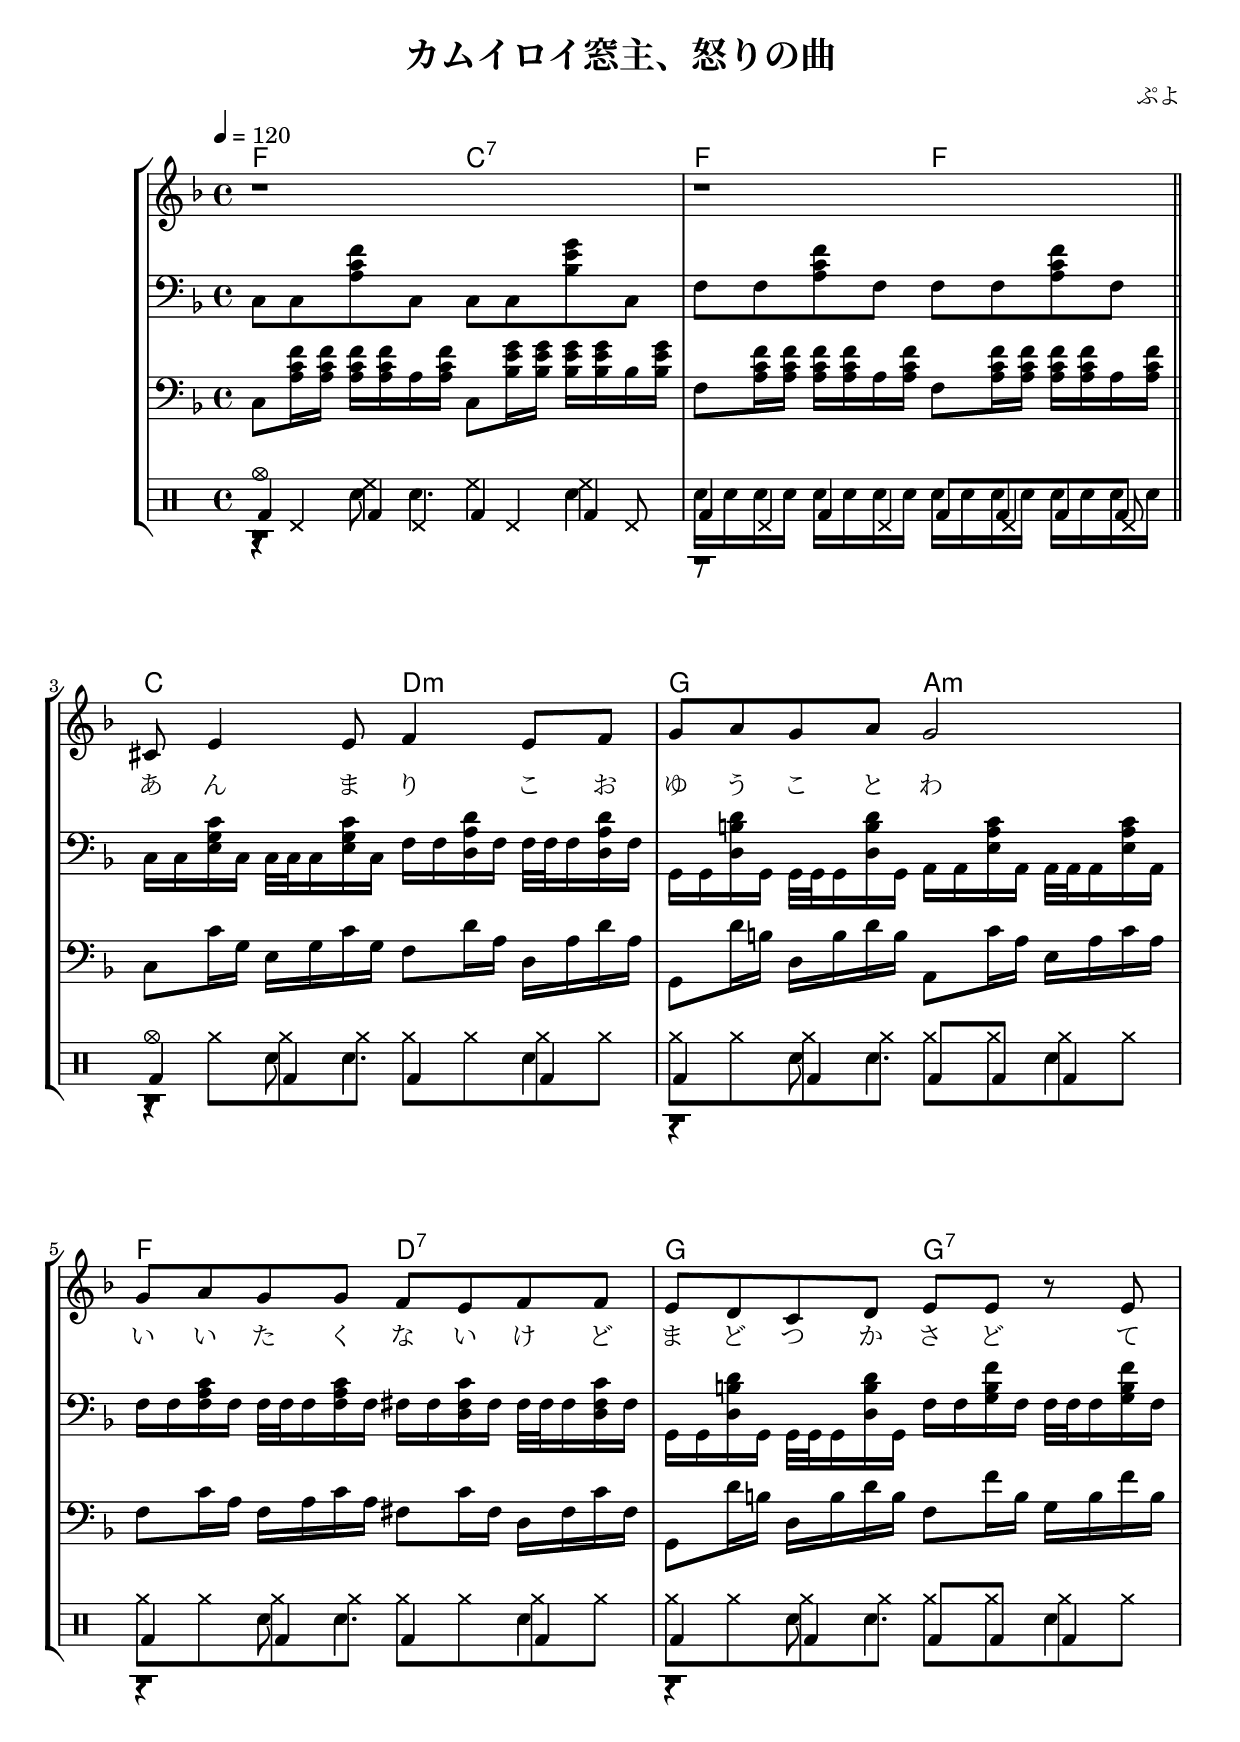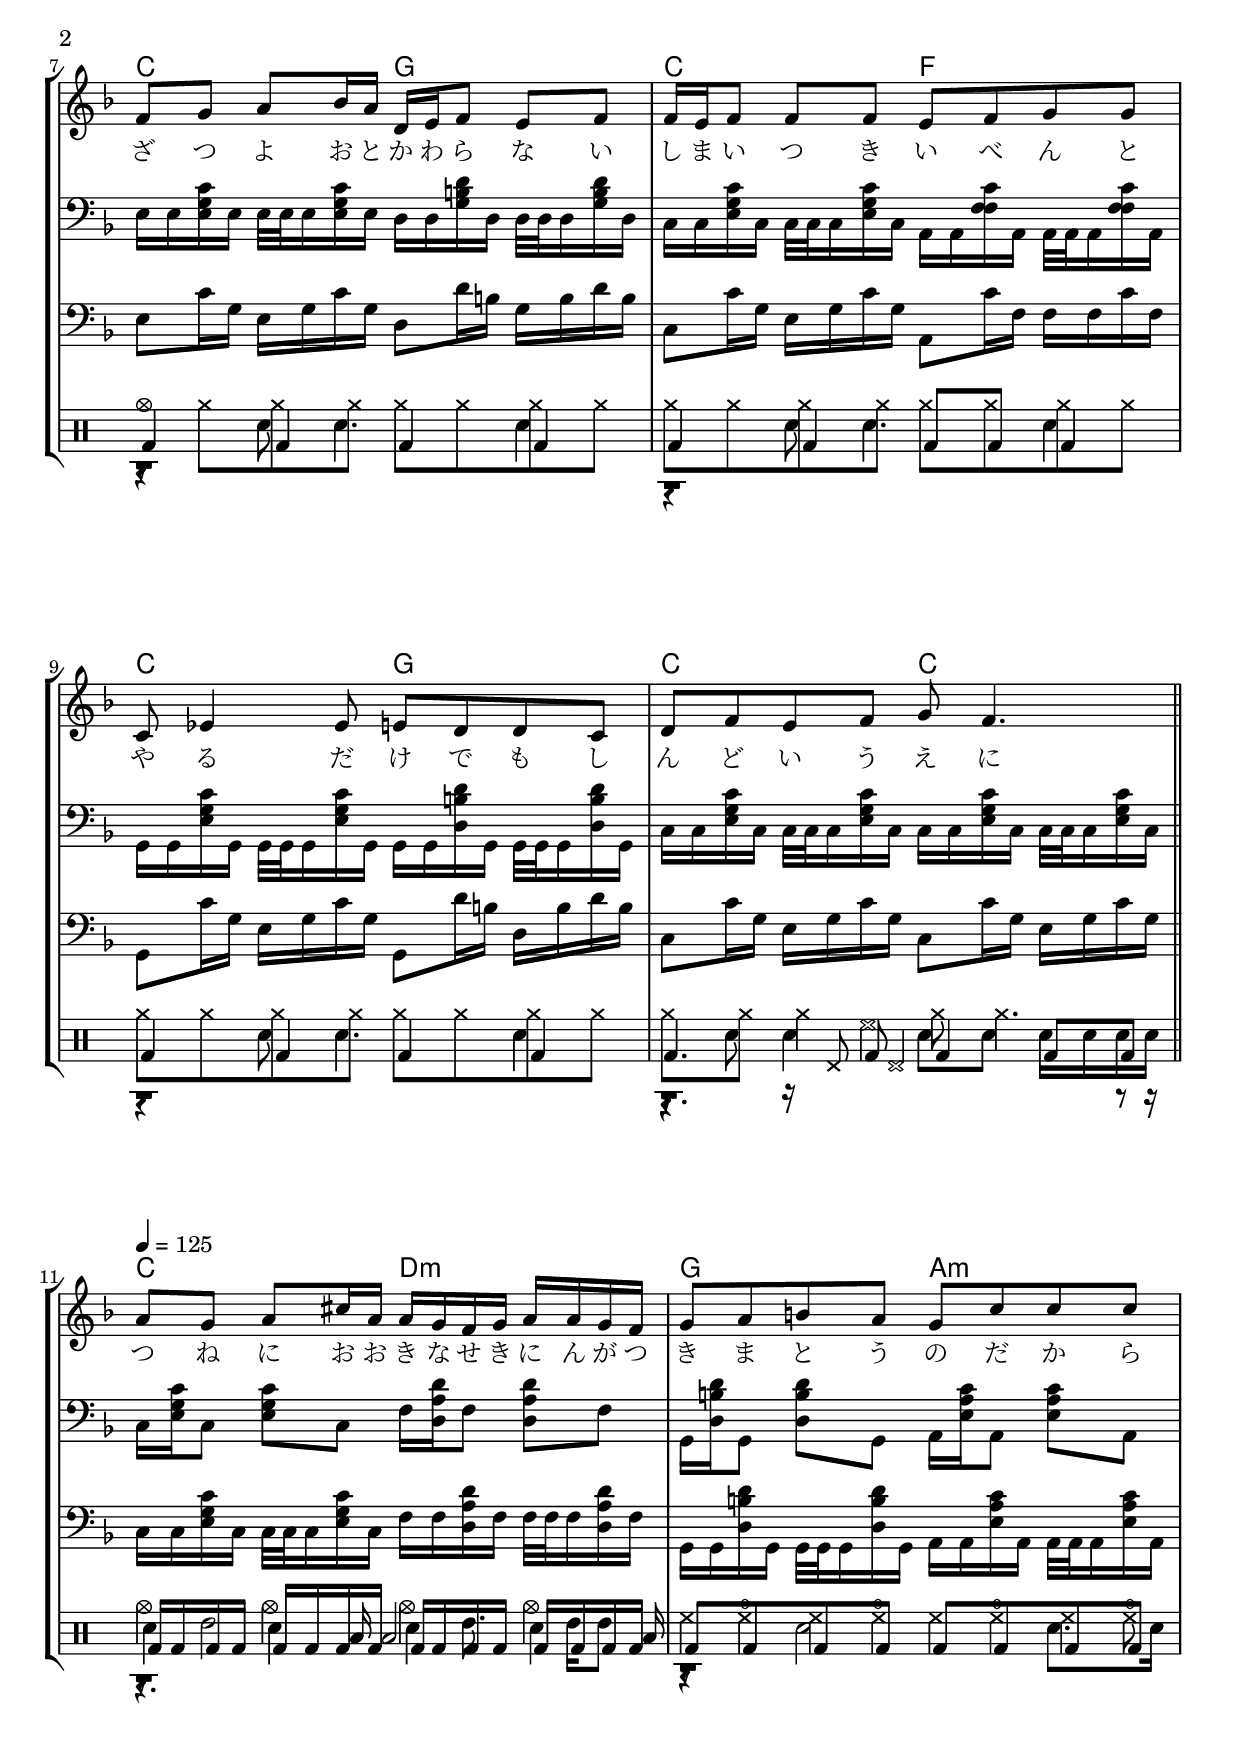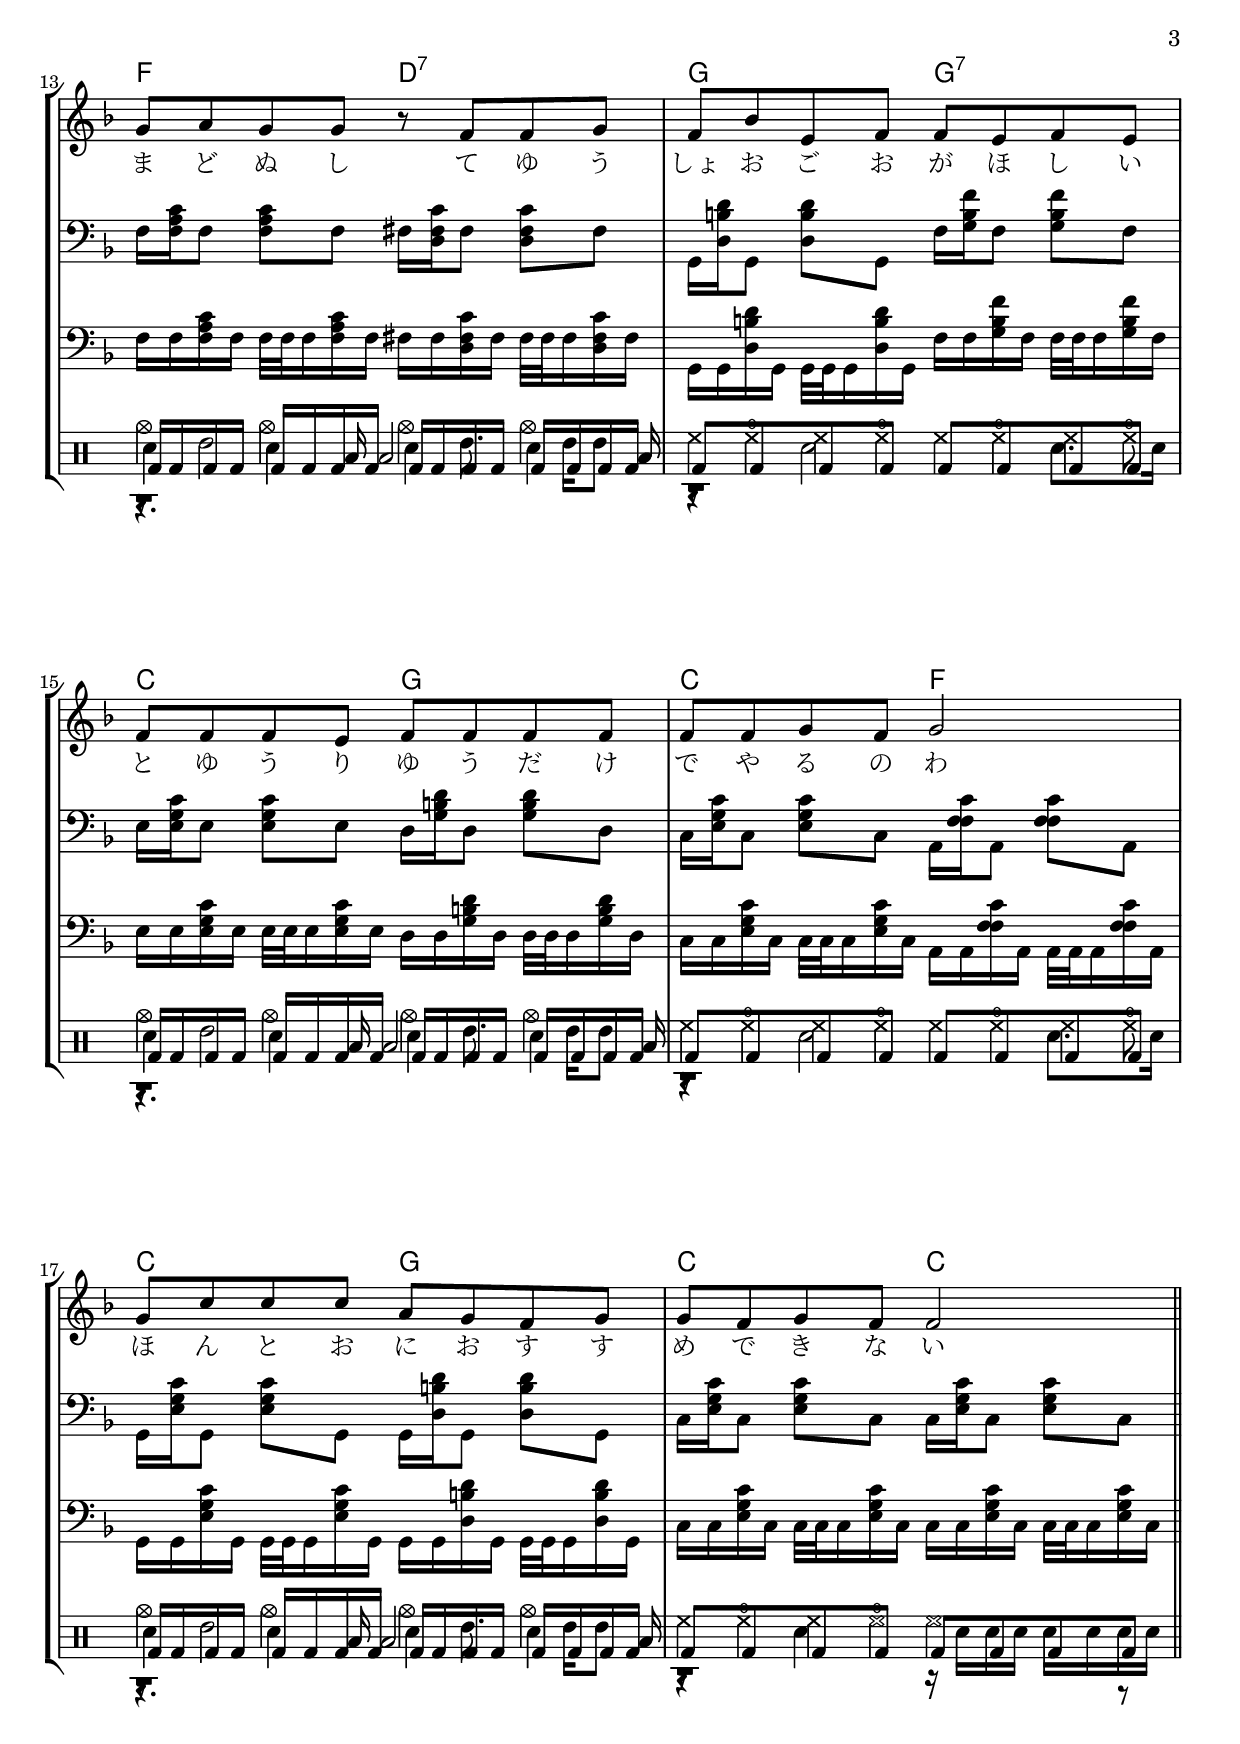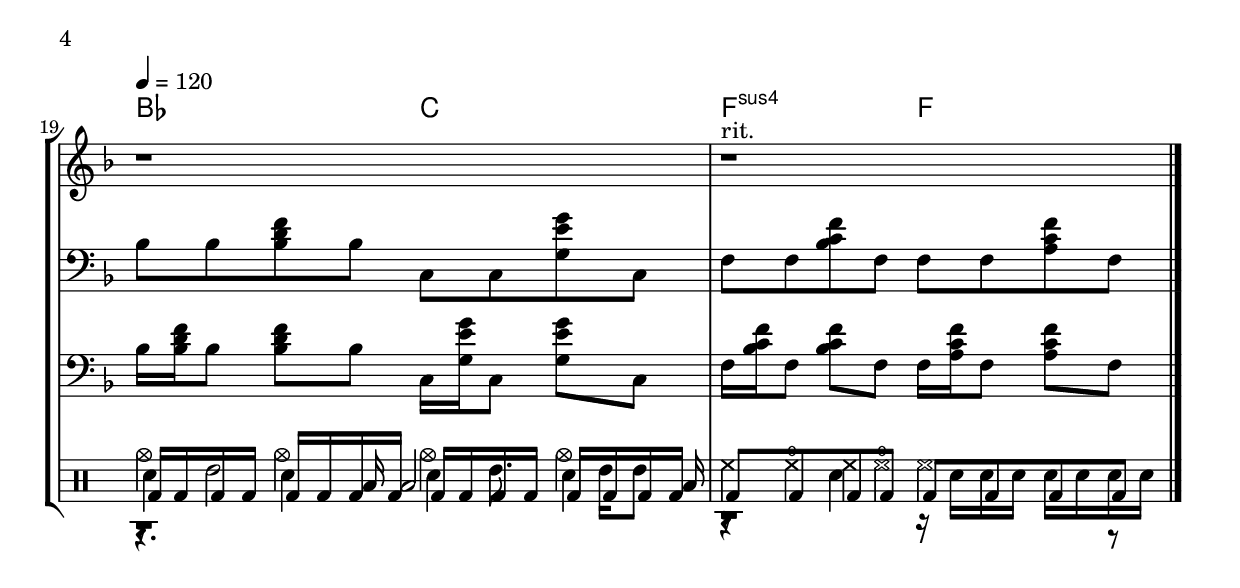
\version "2.12.1"

\header {
	title = \markup {カムイロイ窓主、怒りの曲}
	composer = \markup \center-column {ぷよ}
}

harmony = \chordmode {
	f2 c:7 f f 

	c d:m g a:m f d:7 g g:7 c g c f c g c c 

	c d:m g a:m f d:7 g g:7 c g c f c g c c 

	bes c f:sus4 f 
}

melody = {
	\key f \major
	\tempo 4 = 120
	r1 | r1   
	\set Staff.midiInstrument = #"mmi0.38"
	 cis'8  e'4  e'8  f'4  e'8  f'8 
	g'8  a'8  g'8  a'8  g'2 
	g'8  a'8  g'8  g'8  f'8  e'8  f'8  f'8 
	e'8  d'8  c'8  d'8  e'8  e'8  r8  e'8 
	f'8  g'8  a'8  bes'16  a'16  d'16  e'16  f'8  e'8  f'8 
	f'16  e'16  f'8  f'8  f'8  e'8  f'8  g'8  g'8 
	c'8  es'4  es'8  e'8  d'8  d'8  c'8 
	d'8  f'8  e'8  f'8  g'8  f'4.
	\set Staff.midiInstrument = #"mmi0.38"
		\tempo 4 = 125
 a'8  g'8  a'8  cis''16  a'16  a'16  g'16  f'16  g'16  a'16  a'16  g'16  f'16 
	g'8  a'8  b'8  a'8  g'8  c''8  c''8  c''8 
	g'8  a'8  g'8  g'8  r8  f'8  f'8  g'8 
	f'8  bes'8  e'8  f'8  f'8  e'8  f'8  e'8 
	f'8  f'8  f'8  e'8  f'8  f'8  f'8  f'8 
	f'8  f'8  g'8  f'8  g'2 
	g'8  c''8  c''8  c''8  a'8  g'8  f'8  g'8 
	g'8  f'8  g'8  f'8  f'2
	\tempo 4 = 120
	r1 | r1^"rit." \bar "|."
}

words = \lyricmode {
	
	あ  ん  ま  り  こ  お  ゆ  う  こ  と  わ  い  い  た  く  な  い  け  ど  ま  ど  つ  か  さ  ど  て  ざ  つ  よ  お  と  か  わ  ら  な  い  し  ま  い  つ  き  い  べ  ん  と  や  る  だ  け  で  も  し  ん  ど  い  う  え  に  
	つ  ね  に  お  お  き  な  せ  き  に  ん  が  つ  き  ま  と  う  の  だ  か  ら  ま  ど  ぬ  し  て  ゆ  う  しょ  お  ご  お  が  ほ  し  い  と  ゆ  う  り  ゆ  う  だ  け  で  や  る  の  わ  ほ  ん  と  お  に  お  す  す  め  で  き  な  い  
	
}

tempochange = {
	\tempo 4 = 120
	r1 | r1 \bar "||"
	\tempo 4 = 120
	r1 | r1 | r1 | r1 | r1 | r1 | r1 | r1 \bar "||"
	\tempo 4 = 125
	r1 | r1 | r1 | r1 | r1 | r1 | r1 | r1 \bar "||"
	\tempo 4 = 120
	r1 | \tempo 4 = 90 r2 \tempo 4 = 80 r2 \bar "|."
}

mainacc = {
	\clef bass
	\set Staff.midiInstrument = #"Overdriven Guitar"
	\key f \major
	\tempo 4 = 120
	c8 c8 <a c' f'>8 c8
	c8 c8 <bes e' g'>8 c8
	f8 f8 <a c' f'>8 f8
	f8 f8 <a c' f'>8 f8
	\bar "||"

	\set Staff.midiInstrument = #"Overdriven Guitar"
	c16 c16 <e g c'>16 c16   c32 c32 c16 <e g c'>16 c16
	f16 f16 <d a d'>16 f16   f32 f32 f16 <d a d'>16 f16
	g,16 g,16 <d b d'>16 g,16   g,32 g,32 g,16 <d b d'>16 g,16
	a,16 a,16 <e a c'>16 a,16   a,32 a,32 a,16 <e a c'>16 a,16
	f16 f16 <f a c'>16 f16   f32 f32 f16 <f a c'>16 f16
	fis16 fis16 <d fis c'>16 fis16   fis32 fis32 fis16 <d fis c'>16 fis16
	g,16 g,16 <d b d'>16 g,16   g,32 g,32 g,16 <d b d'>16 g,16
	f16 f16 <g b f'>16 f16   f32 f32 f16 <g b f'>16 f16
	e16 e16 <e g c'>16 e16   e32 e32 e16 <e g c'>16 e16
	d16 d16 <g b d'>16 d16   d32 d32 d16 <g b d'>16 d16
	c16 c16 <e g c'>16 c16   c32 c32 c16 <e g c'>16 c16
	a,16 a,16 <f f c'>16 a,16   a,32 a,32 a,16 <f f c'>16 a,16
	g,16 g,16 <e g c'>16 g,16   g,32 g,32 g,16 <e g c'>16 g,16
	g,16 g,16 <d b d'>16 g,16   g,32 g,32 g,16 <d b d'>16 g,16
	c16 c16 <e g c'>16 c16   c32 c32 c16 <e g c'>16 c16
	c16 c16 <e g c'>16 c16   c32 c32 c16 <e g c'>16 c16
	\bar "||"

	\set Staff.midiInstrument = #"Overdriven Guitar"
	\tempo 4 = 125
	c16 <e g c'>16 c8 <e g c'>8 c8
	f16 <d a d'>16 f8 <d a d'>8 f8
	g,16 <d b d'>16 g,8 <d b d'>8 g,8
	a,16 <e a c'>16 a,8 <e a c'>8 a,8
	f16 <f a c'>16 f8 <f a c'>8 f8
	fis16 <d fis c'>16 fis8 <d fis c'>8 fis8
	g,16 <d b d'>16 g,8 <d b d'>8 g,8
	f16 <g b f'>16 f8 <g b f'>8 f8
	e16 <e g c'>16 e8 <e g c'>8 e8
	d16 <g b d'>16 d8 <g b d'>8 d8
	c16 <e g c'>16 c8 <e g c'>8 c8
	a,16 <f f c'>16 a,8 <f f c'>8 a,8
	g,16 <e g c'>16 g,8 <e g c'>8 g,8
	g,16 <d b d'>16 g,8 <d b d'>8 g,8
	c16 <e g c'>16 c8 <e g c'>8 c8
	c16 <e g c'>16 c8 <e g c'>8 c8
	\bar "||"

	\set Staff.midiInstrument = #"Overdriven Guitar"
	\tempo 4 = 120
	bes8 bes8 <bes d' f'>8 bes8
	c8 c8 <g e' g'>8 c8
	f8 f8 <bes c' f'>8 f8
	f8 f8 <a c' f'>8 f8
	\bar "|."
}

subacc = {
	\clef bass
	\set Staff.midiInstrument = #"Acoustic Guitar (nylon)"
	\key f \major
	\tempo 4 = 120
	c8 <a c' f'>16 <a c' f'>16   <a c' f'>16 <a c' f'>16   a16 <a c' f'>16
	c8 <bes e' g'>16 <bes e' g'>16   <bes e' g'>16 <bes e' g'>16   bes16 <bes e' g'>16
	f8 <a c' f'>16 <a c' f'>16   <a c' f'>16 <a c' f'>16   a16 <a c' f'>16
	f8 <a c' f'>16 <a c' f'>16   <a c' f'>16 <a c' f'>16   a16 <a c' f'>16
	\bar "||"

	\set Staff.midiInstrument = #"Guitar harmonics"
	c8 c'16 g16   e16 g16 c'16 g16
	f8 d'16 a16   d16 a16 d'16 a16
	g,8 d'16 b16   d16 b16 d'16 b16
	a,8 c'16 a16   e16 a16 c'16 a16
	f8 c'16 a16   f16 a16 c'16 a16
	fis8 c'16 fis16   d16 fis16 c'16 fis16
	g,8 d'16 b16   d16 b16 d'16 b16
	f8 f'16 b16   g16 b16 f'16 b16
	e8 c'16 g16   e16 g16 c'16 g16
	d8 d'16 b16   g16 b16 d'16 b16
	c8 c'16 g16   e16 g16 c'16 g16
	a,8 c'16 f16   f16 f16 c'16 f16
	g,8 c'16 g16   e16 g16 c'16 g16
	g,8 d'16 b16   d16 b16 d'16 b16
	c8 c'16 g16   e16 g16 c'16 g16
	c8 c'16 g16   e16 g16 c'16 g16
	\bar "||"

	\set Staff.midiInstrument = #"Distorted Guitar"
	\tempo 4 = 125
	c16 c16 <e g c'>16 c16   c32 c32 c16 <e g c'>16 c16
	f16 f16 <d a d'>16 f16   f32 f32 f16 <d a d'>16 f16
	g,16 g,16 <d b d'>16 g,16   g,32 g,32 g,16 <d b d'>16 g,16
	a,16 a,16 <e a c'>16 a,16   a,32 a,32 a,16 <e a c'>16 a,16
	f16 f16 <f a c'>16 f16   f32 f32 f16 <f a c'>16 f16
	fis16 fis16 <d fis c'>16 fis16   fis32 fis32 fis16 <d fis c'>16 fis16
	g,16 g,16 <d b d'>16 g,16   g,32 g,32 g,16 <d b d'>16 g,16
	f16 f16 <g b f'>16 f16   f32 f32 f16 <g b f'>16 f16
	e16 e16 <e g c'>16 e16   e32 e32 e16 <e g c'>16 e16
	d16 d16 <g b d'>16 d16   d32 d32 d16 <g b d'>16 d16
	c16 c16 <e g c'>16 c16   c32 c32 c16 <e g c'>16 c16
	a,16 a,16 <f f c'>16 a,16   a,32 a,32 a,16 <f f c'>16 a,16
	g,16 g,16 <e g c'>16 g,16   g,32 g,32 g,16 <e g c'>16 g,16
	g,16 g,16 <d b d'>16 g,16   g,32 g,32 g,16 <d b d'>16 g,16
	c16 c16 <e g c'>16 c16   c32 c32 c16 <e g c'>16 c16
	c16 c16 <e g c'>16 c16   c32 c32 c16 <e g c'>16 c16
	\bar "||"

	\set Staff.midiInstrument = #"Distorted Guitar"
	\tempo 4 = 120
	bes16 <bes d' f'>16 bes8 <bes d' f'>8 bes8
	c16 <g e' g'>16 c8 <g e' g'>8 c8
	f16 <bes c' f'>16 f8 <bes c' f'>8 f8
	f16 <a c' f'>16 f8 <a c' f'>8 f8
	\bar "|."
}

percA = {
	\drummode {
	r4 hh4 hh4 hh4  |r1  \bar "||"
	r8 cymr8 cymr8 cymr8 cymr8 cymr8 cymr8 cymr8  |cymr8 cymr8 cymr8 cymr8 cymr8 cymr8 cymr8 cymr8  |cymr8 cymr8 cymr8 cymr8 cymr8 cymr8 cymr8 cymr8  |cymr8 cymr8 cymr8 cymr8 cymr8 cymr8 cymr8 cymr8  |r8 cymr8 cymr8 cymr8 cymr8 cymr8 cymr8 cymr8  |cymr8 cymr8 cymr8 cymr8 cymr8 cymr8 cymr8 cymr8  |cymr8 cymr8 cymr8 cymr8 cymr8 cymr8 cymr8 cymr8  |cymr8 cymr8 cymr4 cymr8 cymr4.  \bar "||"
	r1  |hh4 hh4 hh4 hh4  |r1  |hh4 hh4 hh4 hh4  |r1  |hh4 hh4 hh4 hh4  |r1  |hh4 hh4 hh2  \bar "||"
	r1  |hh4 hh4 hh2  \bar "|."
	}
}

percB = {
	\drummode {
	r4 sn8 sn4. sn4  |sn16 sn16 sn16 sn16 sn16 sn16 sn16 sn16 sn16 sn16 sn16 sn16 sn16 sn16 sn16 sn16  \bar "||"
	r4 sn8 sn4. sn4  |r4 sn8 sn4. sn4  |r4 sn8 sn4. sn4  |r4 sn8 sn4. sn4  |r4 sn8 sn4. sn4  |r4 sn8 sn4. sn4  |r4 sn8 sn4. sn4  |r8 sn8 sn4 sn8 sn8 sn16 sn16 sn16 sn16  \bar "||"
	sn4 sn4 sn4 sn4  |r4 sn2 sn8. sn16  |sn4 sn4 sn4 sn4  |r4 sn2 sn8. sn16  |sn4 sn4 sn4 sn4  |r4 sn2 sn8. sn16  |sn4 sn4 sn4 sn4  |r4 sn4 r16 sn16 sn16 sn16 sn16 sn16 sn16 sn16  \bar "||"
	sn4 sn4 sn4 sn4  |r4 sn4 r16 sn16 sn16 sn16 sn16 sn16 sn16 sn16  \bar "|."
	}
}

percC = {
	\drummode {
	bd4 bd4 bd4 bd4  |bd4 bd4 bd8 bd8 bd8 bd8  \bar "||"
	bd4 bd4 bd4 bd4  |bd4 bd4 bd8 bd8 bd4  |bd4 bd4 bd4 bd4  |bd4 bd4 bd8 bd8 bd4  |bd4 bd4 bd4 bd4  |bd4 bd4 bd8 bd8 bd4  |bd4 bd4 bd4 bd4  |bd4. bd8 bd4 bd8 bd8  \bar "||"
	bd16 bd16 bd16 bd16 bd16 bd16 bd16 bd16 bd16 bd16 bd16 bd16 bd16 bd16 bd16 bd16  |bd8 bd8 bd8 bd8 bd8 bd8 bd8 bd8  |bd16 bd16 bd16 bd16 bd16 bd16 bd16 bd16 bd16 bd16 bd16 bd16 bd16 bd16 bd16 bd16  |bd8 bd8 bd8 bd8 bd8 bd8 bd8 bd8  |bd16 bd16 bd16 bd16 bd16 bd16 bd16 bd16 bd16 bd16 bd16 bd16 bd16 bd16 bd16 bd16  |bd8 bd8 bd8 bd8 bd8 bd8 bd8 bd8  |bd16 bd16 bd16 bd16 bd16 bd16 bd16 bd16 bd16 bd16 bd16 bd16 bd16 bd16 bd16 bd16  |bd8 bd8 bd8 bd8 bd8 bd8 bd8 bd8  \bar "||"
	bd16 bd16 bd16 bd16 bd16 bd16 bd16 bd16 bd16 bd16 bd16 bd16 bd16 bd16 bd16 bd16  |bd8 bd8 bd8 bd8 bd8 bd8 bd8 bd8  \bar "|."
	}
}

percD = {
	\drummode {
	r8 hhp4 hhp4 hhp4 hhp8  |r8 hhp4 hhp4 hhp4 hhp8  \bar "||"
	cymc1  |r1 |r1 |r1 |cymc1  |r1 |r1 |r1 \bar "||"
	r1  |r8 hho4 hho4 hho4 hho8  |r1  |r8 hho4 hho4 hho4 hho8  |r1  |r8 hho4 hho4 hho4 hho8  |r1  |r8 hho4 hho2 r8  \bar "||"
	r1  |r8 hho4 hho2 r8  \bar "|."
	}
}

percE = {
	\drummode {
	cymc1  |r1 \bar "||"
	r1 |r1 |r1 |r1 |r1 |r1 |r1 |r4 r16 hhp8 hhp2 r16  \bar "||"
	cymc4 cymc4 cymc4 cymc4  |r1 |cymc4 cymc4 cymc4 cymc4  |r1 |cymc4 cymc4 cymc4 cymc4  |r1 |cymc4 cymc4 cymc4 cymc4  |r1 \bar "||"
	cymc4 cymc4 cymc4 cymc4  |r1 \bar "|."
	}
}

percF = {
	\drummode {
	r1 | r1 \bar "||"
	r1 |r1 |r1 |r1 |r1 |r1 |r1 |r4. hh2 r8  \bar "||"
	r8 tommh2 tommh8. tommh16 tommh8  |r1 |r8 tommh2 tommh8. tommh16 tommh8  |r1 |r8 tommh2 tommh8. tommh16 tommh8  |r1 |r8 tommh2 tommh8. tommh16 tommh8  |r1 \bar "||"
	r8 tommh2 tommh8. tommh16 tommh8  |r1 \bar "|."
	}
}

percG = {
	\drummode {
	r1 | r1 \bar "||"
	r1 | r1 | r1 | r1 | r1 | r1 | r1 | r1 \bar "||"
	r4. toml16 toml2 toml16  |r1 |r4. toml16 toml2 toml16  |r1 |r4. toml16 toml2 toml16  |r1 |r4. toml16 toml2 toml16  |r1 \bar "||"
	r4. toml16 toml2 toml16  |r1 \bar "|."
	}
}

\score {
	<<
		\new StaffGroup <<
			\new ChordNames {\harmony}
			\new Voice = "melody" {\melody}
			\new Lyrics \lyricsto "melody" \words
			\new Staff = "mainacc" {\mainacc}
			\new Staff = "subacc" {\subacc}
			\new DrumStaff <<
				\new DrumVoice {\percA}
				\new DrumVoice {\percB}
				\new DrumVoice {\percC}
				\new DrumVoice {\percD}
				\new DrumVoice {\percE}
				\new DrumVoice {\percF}
				\new DrumVoice {\percG}
			>>
		>>
	>>
	\layout { }
}
